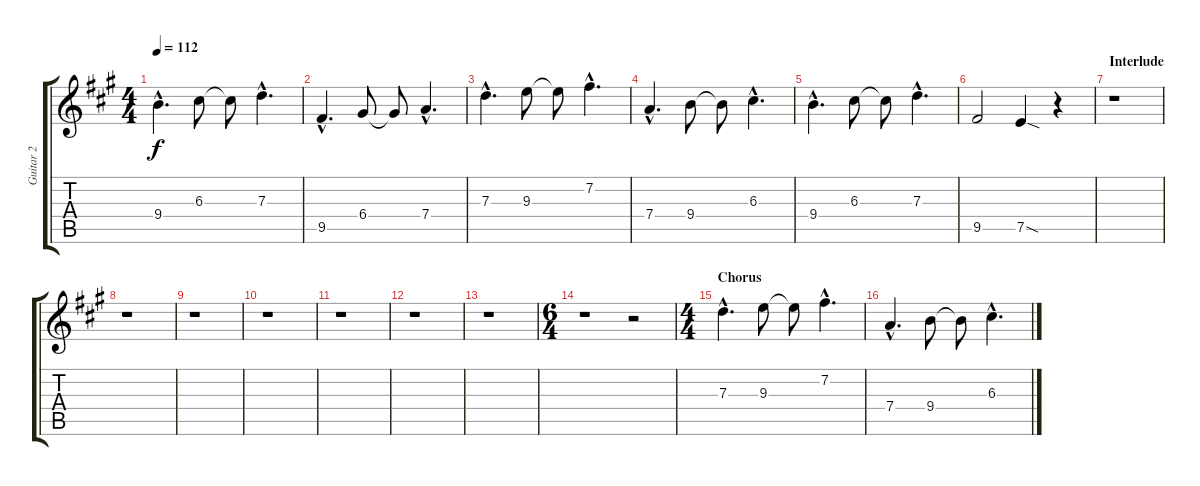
\track ("Guitar 2" "Guitar 2") {instrument distortionguitar}
\staff {score tabs}
\tuning (E4 B3 G3 D3 A2 E2) {hide}
\ts (4 4)
\tempo 112
\clef g2
\ks a
9.4{hac}.4{d dy f} 6.3.8 6.3{t}.8 7.3{hac}.4{d} |
9.5{hac}.4{d} 6.4.8 6.4{t}.8 7.4{hac}.4{d} |
7.3{hac}.4{d instrument distortionguitar} 9.3.8 9.3{t}.8 7.2{hac}.4{d} |
7.4{hac}.4{d} 9.4.8 9.4{t}.8 6.3{hac}.4{d} |
9.4{hac}.4{d} 6.3.8 6.3{t}.8 7.3{hac}.4{d} |
9.5.2 7.5{sod}.4 r.4 |
\section ("" "Interlude")
r.1 |
r.1 |
r.1 |
r.1 |
r.1 |
r.1 |
r.1 |
\ts (6 4)
r.1 r.2 |
\ts (4 4)
\section ("" "Chorus")
7.3{hac}.4{d instrument distortionguitar} 9.3.8 9.3{t}.8 7.2{hac}.4{d} |
7.4{hac}.4{d} 9.4.8 9.4{t}.8 6.3{hac}.4{d}
